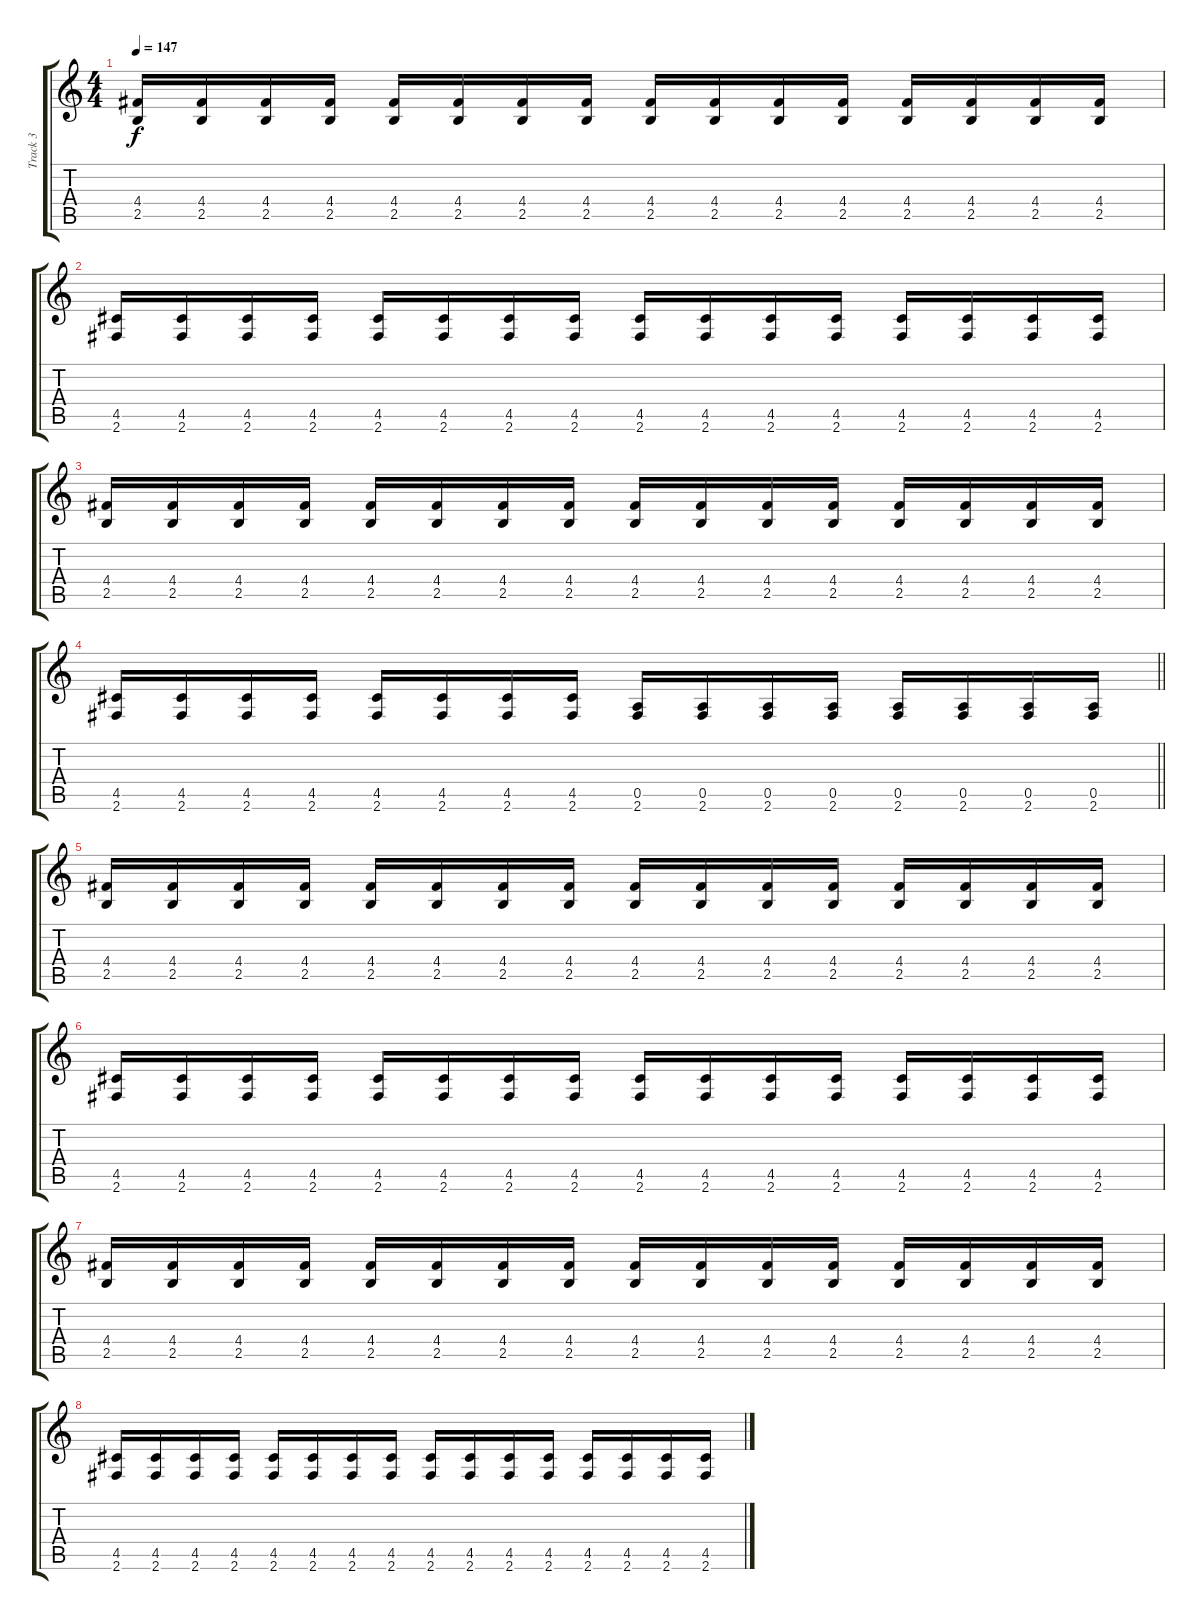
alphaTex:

\track ("Track 3" "Track 3") {instrument distortionguitar}
\staff {score tabs}
\tuning (E4 B3 G3 D3 A2 E2) {hide}
\ts (4 4)
\tempo 147
\clef g2
\ks c
(4.4 2.5).16{dy f} (4.4 2.5).16 (4.4 2.5).16 (4.4 2.5).16 (4.4 2.5).16 (4.4 2.5).16 (4.4 2.5).16 (4.4 2.5).16 (4.4 2.5).16 (4.4 2.5).16 (4.4 2.5).16 (4.4 2.5).16 (4.4 2.5).16 (4.4 2.5).16 (4.4 2.5).16 (4.4 2.5).16 |
(4.5 2.6).16 (4.5 2.6).16 (4.5 2.6).16 (4.5 2.6).16 (4.5 2.6).16 (4.5 2.6).16 (4.5 2.6).16 (4.5 2.6).16 (4.5 2.6).16 (4.5 2.6).16 (4.5 2.6).16 (4.5 2.6).16 (4.5 2.6).16 (4.5 2.6).16 (4.5 2.6).16 (4.5 2.6).16 |
(4.4 2.5).16 (4.4 2.5).16 (4.4 2.5).16 (4.4 2.5).16 (4.4 2.5).16 (4.4 2.5).16 (4.4 2.5).16 (4.4 2.5).16 (4.4 2.5).16 (4.4 2.5).16 (4.4 2.5).16 (4.4 2.5).16 (4.4 2.5).16 (4.4 2.5).16 (4.4 2.5).16 (4.4 2.5).16 |
\barLineRight lightlight
(4.5 2.6).16 (4.5 2.6).16 (4.5 2.6).16 (4.5 2.6).16 (4.5 2.6).16 (4.5 2.6).16 (4.5 2.6).16 (4.5 2.6).16 (0.5 2.6).16 (0.5 2.6).16 (0.5 2.6).16 (0.5 2.6).16 (0.5 2.6).16 (0.5 2.6).16 (0.5 2.6).16 (0.5 2.6).16 |
\section ("" "")
(4.4 2.5).16 (4.4 2.5).16 (4.4 2.5).16 (4.4 2.5).16 (4.4 2.5).16 (4.4 2.5).16 (4.4 2.5).16 (4.4 2.5).16 (4.4 2.5).16 (4.4 2.5).16 (4.4 2.5).16 (4.4 2.5).16 (4.4 2.5).16 (4.4 2.5).16 (4.4 2.5).16 (4.4 2.5).16 |
(4.5 2.6).16 (4.5 2.6).16 (4.5 2.6).16 (4.5 2.6).16 (4.5 2.6).16 (4.5 2.6).16 (4.5 2.6).16 (4.5 2.6).16 (4.5 2.6).16 (4.5 2.6).16 (4.5 2.6).16 (4.5 2.6).16 (4.5 2.6).16 (4.5 2.6).16 (4.5 2.6).16 (4.5 2.6).16 |
(4.4 2.5).16 (4.4 2.5).16 (4.4 2.5).16 (4.4 2.5).16 (4.4 2.5).16 (4.4 2.5).16 (4.4 2.5).16 (4.4 2.5).16 (4.4 2.5).16 (4.4 2.5).16 (4.4 2.5).16 (4.4 2.5).16 (4.4 2.5).16 (4.4 2.5).16 (4.4 2.5).16 (4.4 2.5).16 |
(4.5 2.6).16 (4.5 2.6).16 (4.5 2.6).16 (4.5 2.6).16 (4.5 2.6).16 (4.5 2.6).16 (4.5 2.6).16 (4.5 2.6).16 (4.5 2.6).16 (4.5 2.6).16 (4.5 2.6).16 (4.5 2.6).16 (4.5 2.6).16 (4.5 2.6).16 (4.5 2.6).16 (4.5 2.6).16
